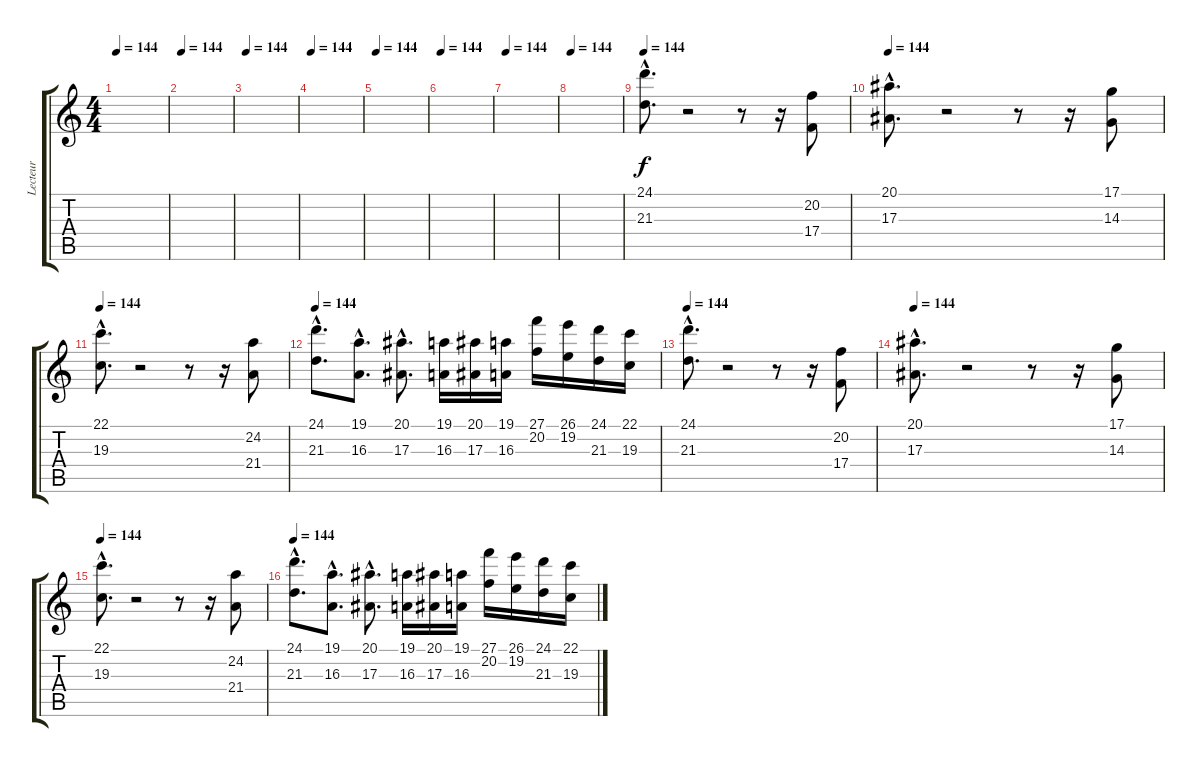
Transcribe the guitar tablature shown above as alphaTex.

\track ("Lecteur" "Lecteur") {instrument choiraahs}
\staff {score tabs}
\tuning (D4 A3 F3 C3 G2 D2) {hide}
\ts (4 4)
\tempo 144
\clef g2
\ks c
|
\tempo 144
|
\tempo 144
|
\tempo 144
|
\tempo 144
|
\tempo 144
|
\tempo 144
|
\tempo 144
|
\tempo 144
(24.1{hac} 21.3{hac}).8{d instrument orchestrahit} r.2 r.8 r.16 (20.2 17.4).8 |
\tempo 144
(20.1{hac} 17.3{hac}).8{d instrument orchestrahit} r.2 r.8 r.16 (17.1 14.3).8 |
\tempo 144
(22.1{hac} 19.3{hac}).8{d instrument orchestrahit} r.2 r.8 r.16 (24.2 21.4).8 |
\tempo 144
(24.1{hac} 21.3{hac}).8{d instrument orchestrahit} (19.1{hac} 16.3{hac}).8{d} (20.1{hac} 17.3{hac}).8{d} (19.1 16.3).16 (20.1 17.3).16 (19.1 16.3).16 (27.1 20.2).16 (26.1 19.2).16 (24.1 21.3).16 (22.1 19.3).16 |
\tempo 144
(24.1{hac} 21.3{hac}).8{d instrument orchestrahit} r.2 r.8 r.16 (20.2 17.4).8 |
\tempo 144
(20.1{hac} 17.3{hac}).8{d instrument orchestrahit} r.2 r.8 r.16 (17.1 14.3).8 |
\tempo 144
(22.1{hac} 19.3{hac}).8{d instrument orchestrahit} r.2 r.8 r.16 (24.2 21.4).8 |
\tempo 144
(24.1{hac} 21.3{hac}).8{d instrument orchestrahit} (19.1{hac} 16.3{hac}).8{d} (20.1{hac} 17.3{hac}).8{d} (19.1 16.3).16 (20.1 17.3).16 (19.1 16.3).16 (27.1 20.2).16 (26.1 19.2).16 (24.1 21.3).16 (22.1 19.3).16
